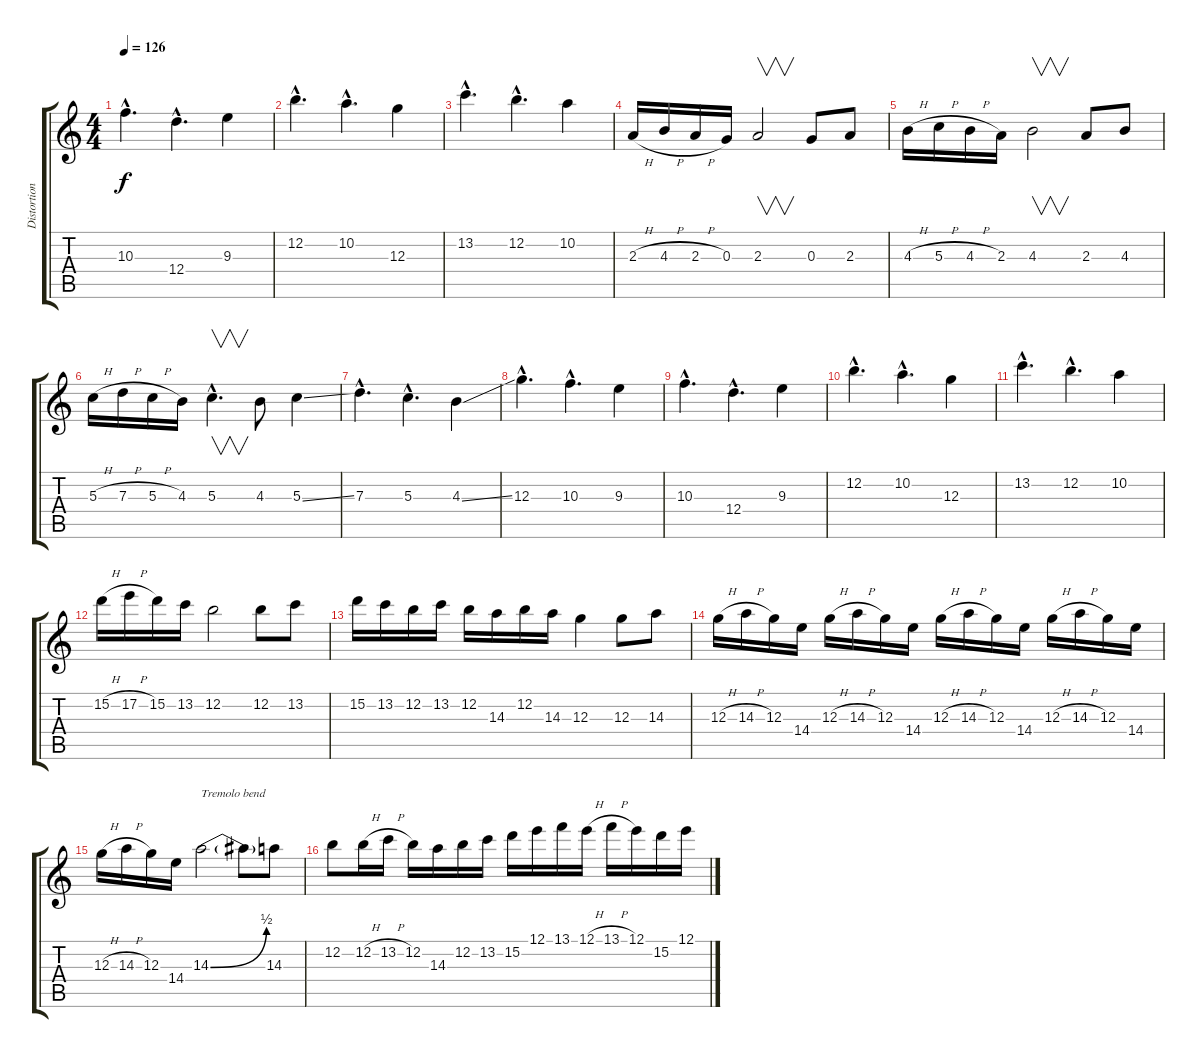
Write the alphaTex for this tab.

\track ("Distortion Guitar" "Distortion") {instrument distortionguitar}
\staff {score tabs}
\tuning (E4 B3 G3 D3 A2 E2) {hide}
\ts (4 4)
\tempo 126
\clef g2
\ks c
10.3{hac}.4{d dy f} 12.4{hac}.4{d} 9.3.4 |
12.2{hac}.4{d} 10.2{hac}.4{d} 12.3.4 |
13.2{hac}.4{d} 12.2{hac}.4{d} 10.2.4 |
2.3{h}.16 4.3{h}.16 2.3{h}.16 0.3.16 2.3.2{v} 0.3.8 2.3.8 |
4.3{h}.16 5.3{h}.16 4.3{h}.16 2.3.16 4.3.2{v} 2.3.8 4.3.8 |
5.3{h}.16 7.3{h}.16 5.3{h}.16 4.3.16 5.3{hac}.4{v d} 4.3.8 5.3{ss}.4 |
7.3{hac}.4{d} 5.3{hac}.4{d} 4.3{ss}.4 |
12.3{hac}.4{d} 10.3{hac}.4{d} 9.3.4 |
10.3{hac}.4{d} 12.4{hac}.4{d} 9.3.4 |
12.2{hac}.4{d} 10.2{hac}.4{d} 12.3.4 |
13.2{hac}.4{d} 12.2{hac}.4{d} 10.2.4 |
15.2{h}.16 17.2{h}.16 15.2.16 13.2.16 12.2.2 12.2.8 13.2.8 |
15.2.16 13.2.16 12.2.16 13.2.16 12.2.16 14.3.16 12.2.16 14.3.16 12.3.4 12.3.8 14.3.8 |
12.3{h}.16 14.3{h}.16 12.3.16 14.4.16 12.3{h}.16 14.3{h}.16 12.3.16 14.4.16 12.3{h}.16 14.3{h}.16 12.3.16 14.4.16 12.3{h}.16 14.3{h}.16 12.3.16 14.4.16 |
12.3{h}.16 14.3{h}.16 12.3.16 14.4.16 14.3{be (bend 0 0 60 2)}.2{txt "Tremolo bend"} 14.3{t}.8 14.3.8 |
12.2.8 12.2{h}.16 13.2{h}.16 12.2.16 14.3.16 12.2.16 13.2.16 15.2.16 12.1.16 13.1.16 12.1{h}.16 13.1{h}.16 12.1.16 15.2.16 12.1.16
